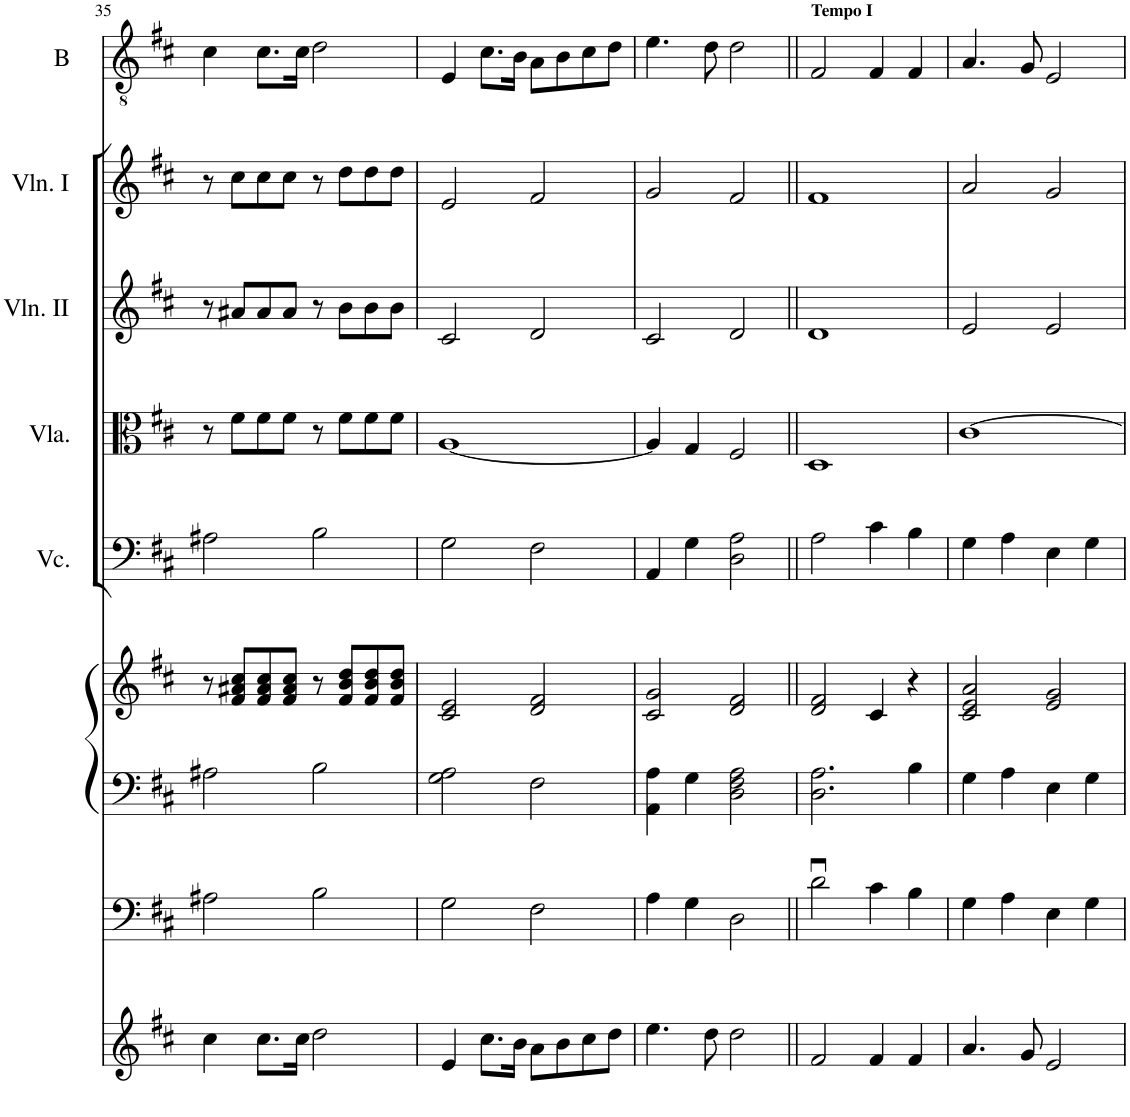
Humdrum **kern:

**kern	**kern	**kern	**kern	**kern	**kern	**kern	**kern	**kern
*part8	*part7	*part6	*part6	*part5	*part4	*part3	*part2	*part1
*staff9	*staff8	*staff7	*staff6	*staff5	*staff4	*staff3	*staff2	*staff1
*I"Flute	*I"DoubleBass	*I"Piano	*	*I"Cello	*I"Viola	*I"Violin II	*I"Violin I	*I"Baritone
*	*	*	*	*	*I'Vla.	*I'Vln. II	*I'Vln. I	*I'B
!!LO:PB:g=z
*clefG2	*clefF4	*clefF4	*clefG2	*clefF4	*clefC3	*clefG2	*clefG2	*clefGv2
*	*Trd7c12	*	*	*	*	*	*	*
*k[f#c#]	*k[f#c#]	*k[f#c#]	*k[f#c#]	*k[f#c#]	*k[f#c#]	*k[f#c#]	*k[f#c#]	*k[f#c#]
*D:	*D:	*D:	*D:	*D:	*D:	*D:	*D:	*D:
*M4/4	*M4/4	*M4/4	*M4/4	*M4/4	*M4/4	*M4/4	*M4/4	*M4/4
*met(c)	*met(c)	*met(c)	*met(c)	*met(c)	*met(c)	*met(c)	*met(c)	*met(c)
=35	=35	=35	=35	=35	=35	=35	=35	=35
4cc#\	2A#X\	2A#X\	8r	2A#X\	8r	8r	8r	4c#\
.	.	.	8f#/ 8a#X/ 8cc#/L	.	8f#\L	8a#X/L	8cc#\L	.
8.cc#\L	.	.	8f#/ 8a#/ 8cc#/	.	8f#\	8a#/	8cc#\	8.c#\L
.	.	.	8f#/ 8a#/ 8cc#/J	.	8f#\J	8a#/J	8cc#\J	.
16cc#\Jk	.	.	.	.	.	.	.	16c#\Jk
2dd\	2B\	2B\	8r	2B\	8r	8r	8r	2d\
.	.	.	8f#/ 8b/ 8dd/L	.	8f#\L	8b\L	8dd\L	.
.	.	.	8f#/ 8b/ 8dd/	.	8f#\	8b\	8dd\	.
.	.	.	8f#/ 8b/ 8dd/J	.	8f#\J	8b\J	8dd\J	.
=36	=36	=36	=36	=36	=36	=36	=36	=36
4e/	2G\	2G\ 2A\	2c#/ 2e/	2G\	[1A	2c#/	2e/	4E/
8.cc#\L	.	.	.	.	.	.	.	8.c#\L
16b\Jk	.	.	.	.	.	.	.	16B\Jk
8a\L	2F#\	2F#\	2d/ 2f#/	2F#\	.	2d/	2f#/	8A\L
8b\	.	.	.	.	.	.	.	8B\
8cc#\	.	.	.	.	.	.	.	8c#\
8dd\J	.	.	.	.	.	.	.	8d\J
=37	=37	=37	=37	=37	=37	=37	=37	=37
4.ee\	4A\	4AA\ 4A\	2c#/ 2g/	4AA/	4A/]	2c#/	2g/	4.e\
.	4G\	4G\	.	4G\	4G/	.	.	.
8dd\	.	.	.	.	.	.	.	8d\
2dd\	2D\	2D\ 2F#\ 2A\	2d/ 2f#/	2D\ 2A\	2F#/	2d/	2f#/	2d\
=38||	=38||	=38||	=38||	=38||	=38||	=38||	=38||	=38||
!	!	!	!	!	!	!	!	!LO:TX:a:B:t=Tempo I
2f#/	2du\	2.D\ 2.A\	2d/ 2f#/	2A\	1D	1d	1f#	2F#/
4f#/	4c#\	.	4c#/	4c#\	.	.	.	4F#/
4f#/	4B\	4B\	4r	4B\	.	.	.	4F#/
=39	=39	=39	=39	=39	=39	=39	=39	=39
4.a/	4G\	4G\	2c#/ 2e/ 2a/	4G\	[1c#	2e/	2a/	4.A/
.	4A\	4A\	.	4A\	.	.	.	.
8g/	.	.	.	.	.	.	.	8G/
2e/	4E\	4E\	2e/ 2g/	4E\	.	2e/	2g/	2E/
.	4G\	4G\	.	4G\	.	.	.	.
=	=	=	=	=	=	=	=	=
*-	*-	*-	*-	*-	*-	*-	*-	*-
